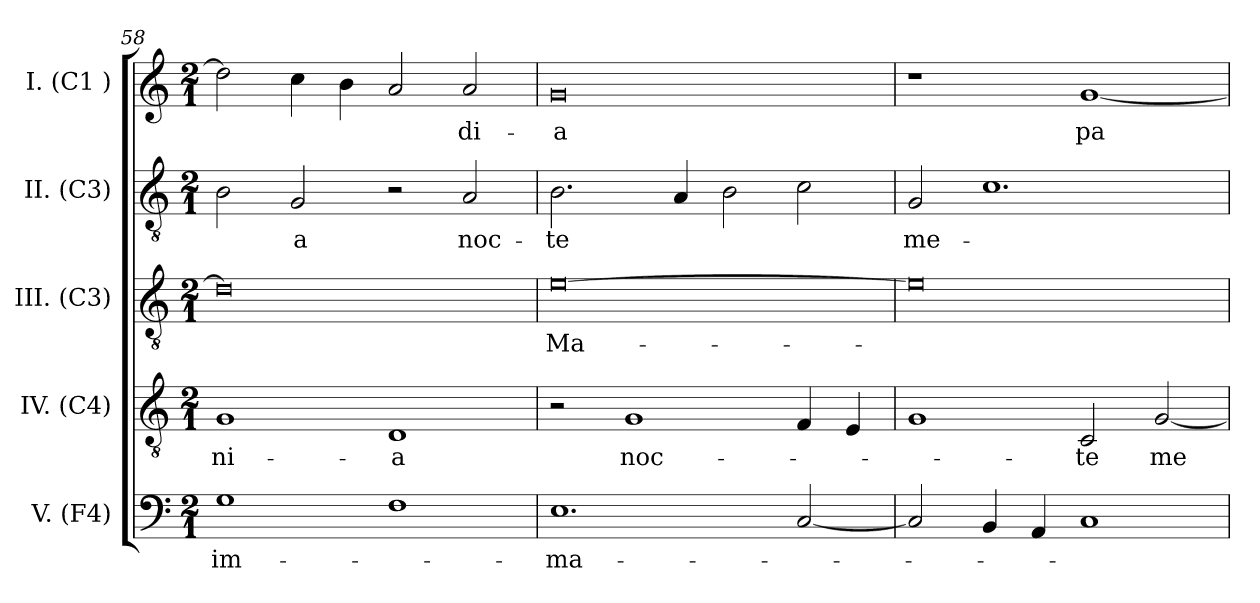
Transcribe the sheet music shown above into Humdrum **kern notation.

**kern	**text	**kern	**text	**kern	**text	**kern	**text	**kern	**text
*part5	*part5	*part4	*part4	*part3	*part3	*part2	*part2	*part1	*part1
*staff5	*staff5	*staff4	*staff4	*staff3	*staff3	*staff2	*staff2	*staff1	*staff1
*I"V. (F4)	*	*I"IV. (C4)	*	*I"III. (C3)	*	*I"II. (C3)	*	*I"I. (C1 )	*
*I'V.	*	*I'IV.	*	*I'III.	*	*I'II.	*	*I'I.	*
*clefF4	*	*clefGv2	*	*clefGv2	*	*clefGv2	*	*clefG2	*
*	*	*	*	*	*	*	*	*k[]	*
*	*	*	*	*	*	*	*	*C:	*
*M2/1	*	*M2/1	*	*M2/1	*	*M2/1	*	*M2/1	*
=58	=58	=58	=58	=58	=58	=58	=58	=58	=58
!	!LO:LY:b:cj	!	!LO:LY:b:cj	!	!	!	!	!	!
1G	im-	1G	-ni-	0d]	.	2B\	.	2dd\]	.
!	!	!	!	!	!	!	!LO:LY:b:cj	!	!
.	.	.	.	.	.	2G/	-a	4cc\	.
.	.	.	.	.	.	.	.	4b\	.
!	!	!	!LO:LY:b:rj	!	!	!	!	!	!
1F	.	1D	-a	.	.	2r	.	2a/	.
!	!	!	!	!	!	!	!LO:LY:b:cj	!	!LO:LY:b:cj
.	.	.	.	.	.	2A/	noc-	2a/	-di-
=59	=59	=59	=59	=59	=59	=59	=59	=59	=59
!	!LO:LY:b:cj	!	!	!	!LO:LY:b:cj	!	!LO:LY:b:cj	!	!LO:LY:b:rj
1.E	-ma-	2r	.	[>0e	Ma-	2.B\	-te	0g	-a
!	!	!	!LO:LY:b:cj	!	!	!	!	!	!
.	.	1G	noc-	.	.	.	.	.	.
.	.	.	.	.	.	4A/	.	.	.
.	.	.	.	.	.	2B\	.	.	.
[<2C/	.	4F/	.	.	.	2c\	.	.	.
.	.	4E/	.	.	.	.	.	.	.
=60	=60	=60	=60	=60	=60	=60	=60	=60	=60
!	!	!	!	!	!	!	!LO:LY:b	!	!
2C/]	.	1G	.	0e]	.	2G/	me-	1r	.
4BB/	.	.	.	.	.	1.c	.	.	.
4AA/	.	.	.	.	.	.	.	.	.
!	!	!	!LO:LY:b:cj	!	!	!	!	!	!LO:LY:b:cj
1C	.	2C/	-te	.	.	.	.	[<1g	pa-
!	!	!	!LO:LY:b	!	!	!	!	!	!
.	.	[<2G/	me-	.	.	.	.	.	.
=	=	=	=	=	=	=	=	=	=
*-	*-	*-	*-	*-	*-	*-	*-	*-	*-
